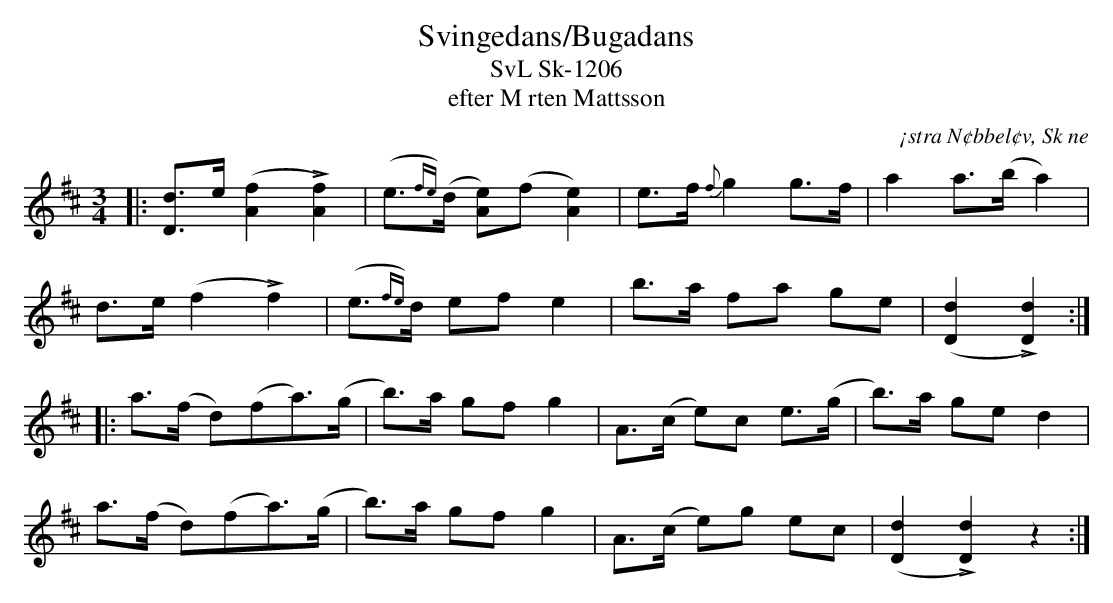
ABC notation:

X:1
T:Svingedans/Bugadans
T:SvL Sk-1206
T:efter M rten Mattsson
O:¡stra N¢bbel¢v, Sk ne
M:3/4
L:1/8
Q:1/4=108
K:D
|: [dD]>e ([f2A2] L[f2A2]) | (e{fe})>(d [eA])(f [e2A2]) | e>f {f}g2 g>f | a2 a>(b a2) |
d>e (f2 Lf2) | (e{fe})>d ef e2| b>a fa ge | ([d2D2] L[d2D2]) :|
|: a>(f d)(fa)>(g | b)>a gf g2 | A>(c e)c e>(g | b)>a ge d2 |
a>(f d)(fa)>(g | b)>a gf g2 | A>(c e)g ec | ([d2D2] L[d2D2]) z2:|
